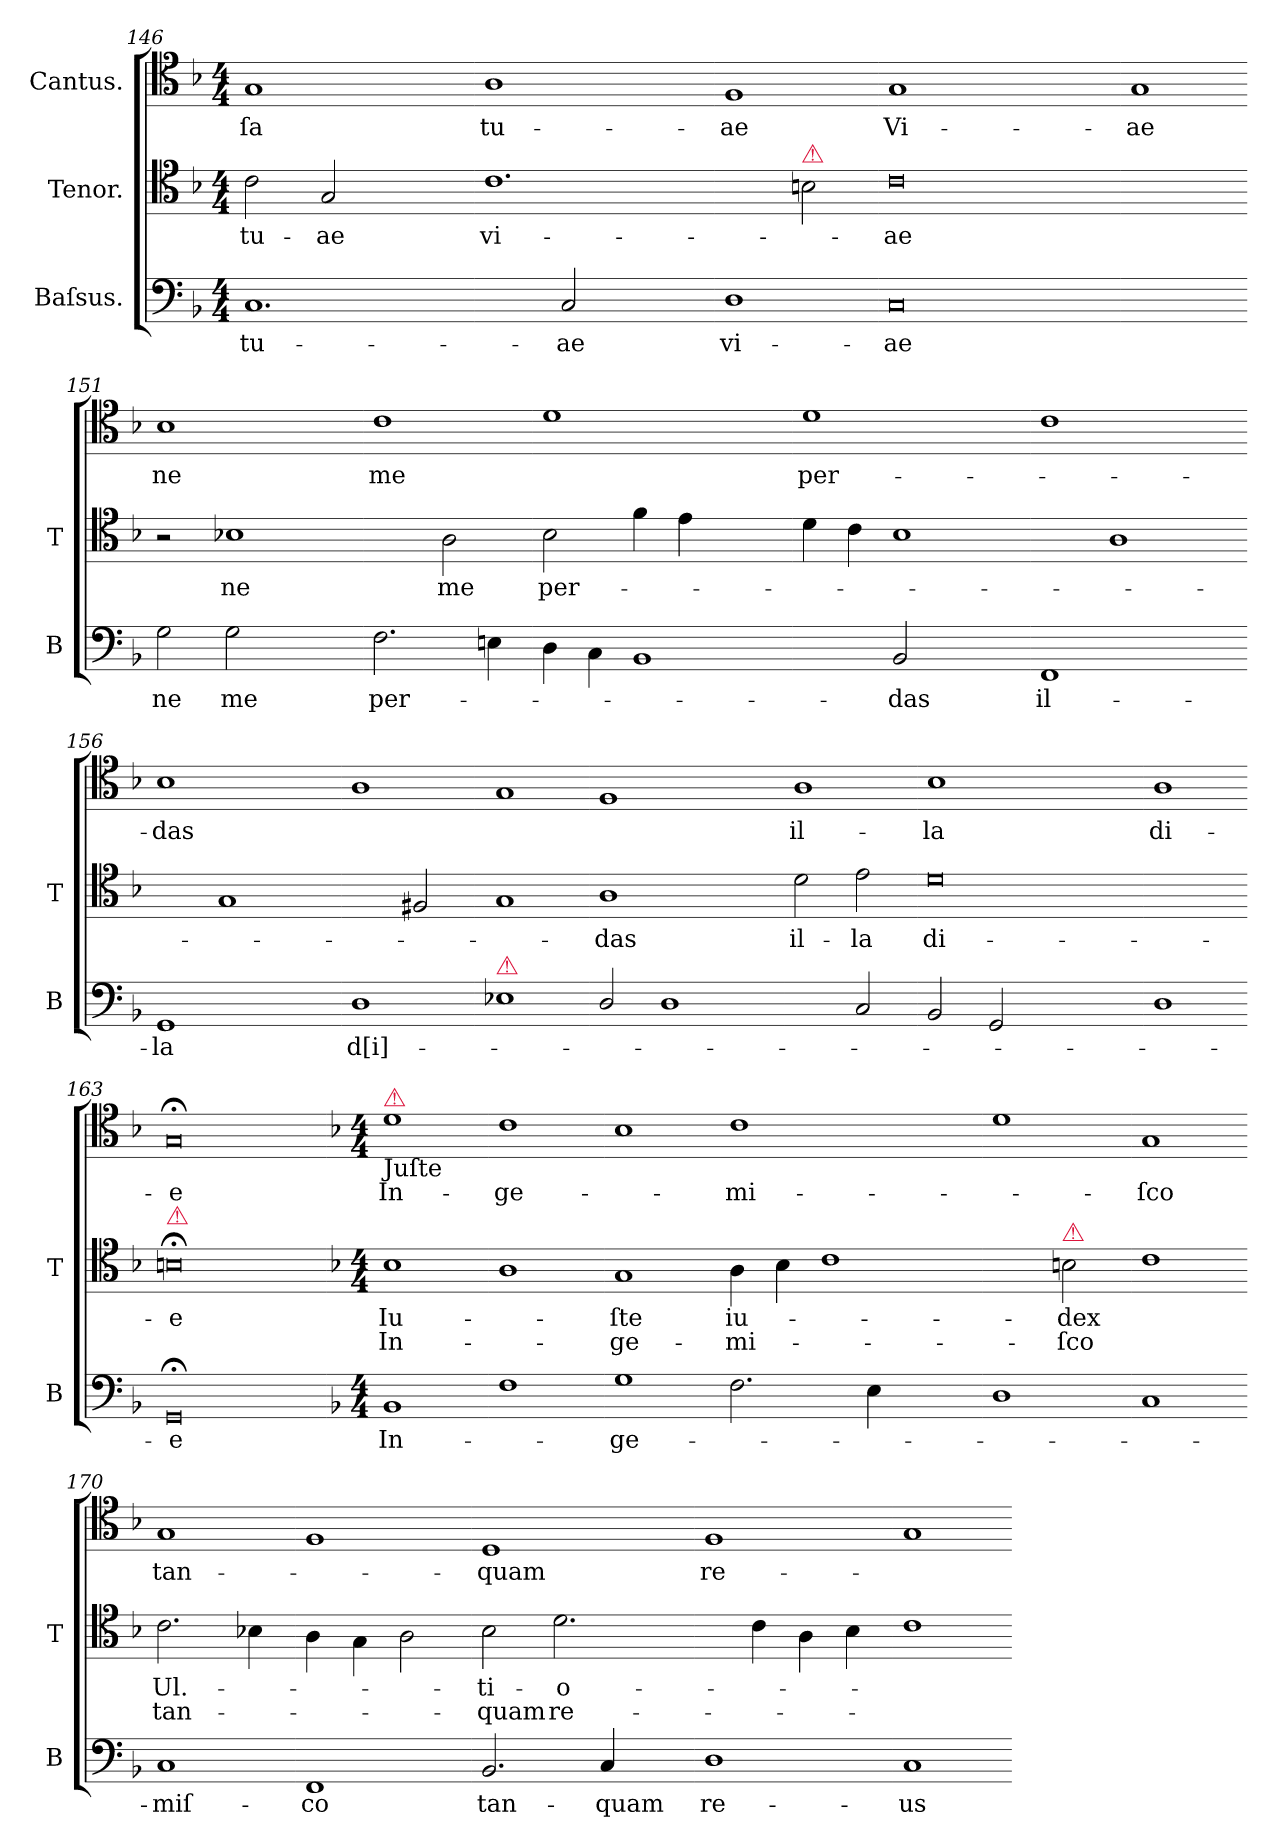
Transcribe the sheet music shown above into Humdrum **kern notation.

**kern	**text	**kern	**text	**text	**kern	**text
*part3	*part3	*part2	*part2	*part2	*part1	*part1
*staff3	*staff3	*staff2	*staff2	*staff2	*staff1	*staff1
*I"Baſsus.	*	*I"Tenor.	*	*	*I"Cantus.	*
*I'B	*	*I'T	*	*	*	*
*clefF4	*	*clefC4	*	*	*clefC4	*
*k[b-]	*	*k[b-]	*	*	*k[b-]	*
*M4/4	*	*M4/4	*	*	*M4/4	*
=146	=146	=146	=146	=146	=146	=146
1.C	tu-	2c\	tu-	.	1G	-ſa
.	.	2G/	-ae	.	.	.
.	.	2ryy	.	.	2ryy	.
=147-	=147-	=147-	=147-	=147-	=147-	=147-
2ryy	.	1.c	vi-	.	1A	tu-
2C/	-ae	.	.	.	.	.
2ryy	.	.	.	.	2ryy	.
=148-	=148-	=148-	=148-	=148-	=148-	=148-
1D	vi-	2ryy	.	.	1F	-ae
!	!	!LO:TX:a:color=crimson:t=⚠	!	!	!	!
.	.	2Bn\	.	.	.	.
=149-	=149-	=149-	=149-	=149-	=149-	=149-
0C	-ae	0c	-ae	.	1G	Vi-
.	.	.	.	.	1ryy	.
=150-	=150-	=150-	=150-	=150-	=150-	=150-
1ryy	.	1ryy	.	.	1G	-ae
=151-	=151-	=151-	=151-	=151-	=151-	=151-
2G\	ne	2r	.	.	1B-	ne
2G\	me	1B-X\	ne	.	.	.
2ryy	.	.	.	.	2ryy	.
=152-	=152-	=152-	=152-	=152-	=152-	=152-
2.F\	per-	2ryy	.	.	1c	me
.	.	2A\	me	.	.	.
4En\	.	.	.	.	.	.
=153-	=153-	=153-	=153-	=153-	=153-	=153-
4D\	.	2B-\	per-	.	1d	.
4C\	.	.	.	.	.	.
1BB-/	.	4f\	.	.	.	.
.	.	4e\	.	.	.	.
.	.	2ryy	.	.	2ryy	.
=154-	=154-	=154-	=154-	=154-	=154-	=154-
2ryy	.	4d\	.	.	1d	per-
.	.	4c\	.	.	.	.
2BB-/	-das	1B-\	.	.	.	.
2ryy	.	.	.	.	2ryy	.
=155-	=155-	=155-	=155-	=155-	=155-	=155-
1FF	il-	2ryy	.	.	1c	.
.	.	1A\	.	.	.	.
2ryy	.	.	.	.	2ryy	.
=156-	=156-	=156-	=156-	=156-	=156-	=156-
1GG	-la	2ryy	.	.	1B-	-das
.	.	1G/	.	.	.	.
2ryy	.	.	.	.	2ryy	.
=157-	=157-	=157-	=157-	=157-	=157-	=157-
1D	d[i]-	2ryy	.	.	1A	.
.	.	2F#X/	.	.	.	.
=158-	=158-	=158-	=158-	=158-	=158-	=158-
!LO:TX:a:color=crimson:t=⚠	!	!	!	!	!	!
1E-X	.	1G	.	.	1G	.
=159-	=159-	=159-	=159-	=159-	=159-	=159-
2D/	.	1A	-das	.	1F	.
1D\	.	.	.	.	.	.
.	.	2ryy	.	.	2ryy	.
=160-	=160-	=160-	=160-	=160-	=160-	=160-
2ryy	.	2d\	il-	.	1A	il-
2C/	.	2e\	-la	.	.	.
=161-	=161-	=161-	=161-	=161-	=161-	=161-
2BB-/	.	0d	di-	.	1B-	-la
2GG/	.	.	.	.	.	.
1ryy	.	.	.	.	1ryy	.
=162-	=162-	=162-	=162-	=162-	=162-	=162-
1D	.	1ryy	.	.	1A	di-
=163-	=163-	=163-	=163-	=163-	=163-	=163-
!	!	!LO:TX:a:color=crimson:t=⚠	!	!	!	!
0GG;<	-e	0Bn;	-e	.	0G;<	-e
=164-	=164-	=164-	=164-	=164-	=164-	=164-
*k[b-]	*	*k[b-]	*	*	*k[b-]	*
*M4/4	*	*M4/4	*	*	*M4/4	*
!	!	!	!	!	!LO:TX:a:color=crimson:t=⚠	!
!	!	!	!	!	!LO:TX:b:t=Juſte	!
1BB-	In-	1B-	Iu-	In-	1d	In-
=165-	=165-	=165-	=165-	=165-	=165-	=165-
1F	.	1A	.	.	1c	-ge-
=166-	=166-	=166-	=166-	=166-	=166-	=166-
1G	-ge-	1G	-ſte	-ge-	1B-	.
=167-	=167-	=167-	=167-	=167-	=167-	=167-
2.F\	.	4A\	iu-	-mi-	1c	-mi-
.	.	4B-\	.	.	.	.
.	.	1c\	.	.	.	.
4E\	.	.	.	.	.	.
2ryy	.	.	.	.	2ryy	.
=168-	=168-	=168-	=168-	=168-	=168-	=168-
1D	.	2ryy	.	.	1d	.
!	!	!LO:TX:a:color=crimson:t=⚠	!	!	!	!
.	.	2Bn\	-dex	-ſco	.	.
=169-	=169-	=169-	=169-	=169-	=169-	=169-
1C	.	1c	.	.	1G	-ſco
=170-	=170-	=170-	=170-	=170-	=170-	=170-
1C	-miſ-	2.c\	Ul.-	tan-	1G	tan-
.	.	4B-X\	.	.	.	.
=171-	=171-	=171-	=171-	=171-	=171-	=171-
1FF	-co	4A\	.	.	1F	.
.	.	4G\	.	.	.	.
.	.	2A\	.	.	.	.
=172-	=172-	=172-	=172-	=172-	=172-	=172-
2.BB-/	tan-	2B-\	-ti-	-quam	1D	-quam
.	.	2.d\	-o-	re-	.	.
4C/	-quam	.	.	.	.	.
4ryy	.	.	.	.	4ryy	.
=173-	=173-	=173-	=173-	=173-	=173-	=173-
1D	re-	4ryy	.	.	1F	re-
.	.	4c\	.	.	.	.
.	.	4A\	.	.	.	.
.	.	4B-\	.	.	.	.
=174-	=174-	=174-	=174-	=174-	=174-	=174-
1C	-us	1c	.	.	1G	.
=-	=-	=-	=-	=-	=-	=-
*-	*-	*-	*-	*-	*-	*-
